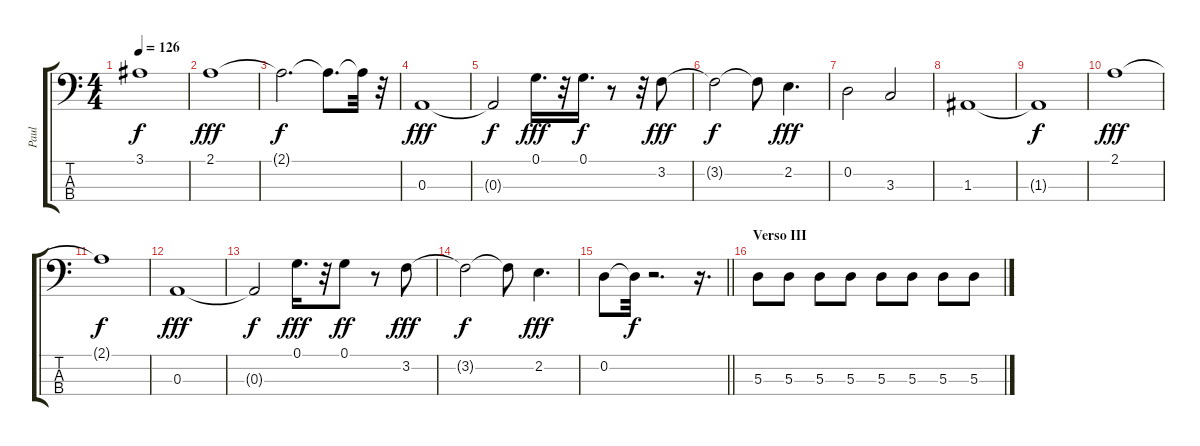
\track ("Paul" "Paul") {instrument electricbassfinger}
\staff {score tabs}
\tuning (G2 D2 A1 E1) {hide}
\ts (4 4)
\tempo 126
\clef f4
\ks c
3.1{t}.1{dy f} |
2.1.1{dy fff} |
2.1{t}.2{d dy f} 2.1{t}.8{d} 2.1{t}.32 r.32 |
0.3.1{dy fff} |
0.3{t}.2{dy f} 0.1.16{d dy fff} r.32 0.1.16{d dy f} r.8 r.32 3.2.8{dy fff} |
3.2{t}.2{dy f} 3.2{t}.8 2.2.4{d dy fff} |
0.2.2 3.3.2 |
1.3.1 |
1.3{t}.1{dy f} |
2.1.1{dy fff} |
2.1{t}.1{dy f} |
0.3.1{dy fff} |
0.3{t}.2{dy f} 0.1.16{d dy fff} r.32 0.1.8{dy ff} r.8 3.2.8{dy fff} |
3.2{t}.2{dy f} 3.2{t}.8 2.2.4{d dy fff} |
\barLineRight lightlight
0.2.8 0.2{t}.32{dy f} r.2{d} r.16{d} |
\section ("" "Verso III")
5.3.8 5.3.8 5.3.8 5.3.8 5.3.8 5.3.8 5.3.8 5.3.8
